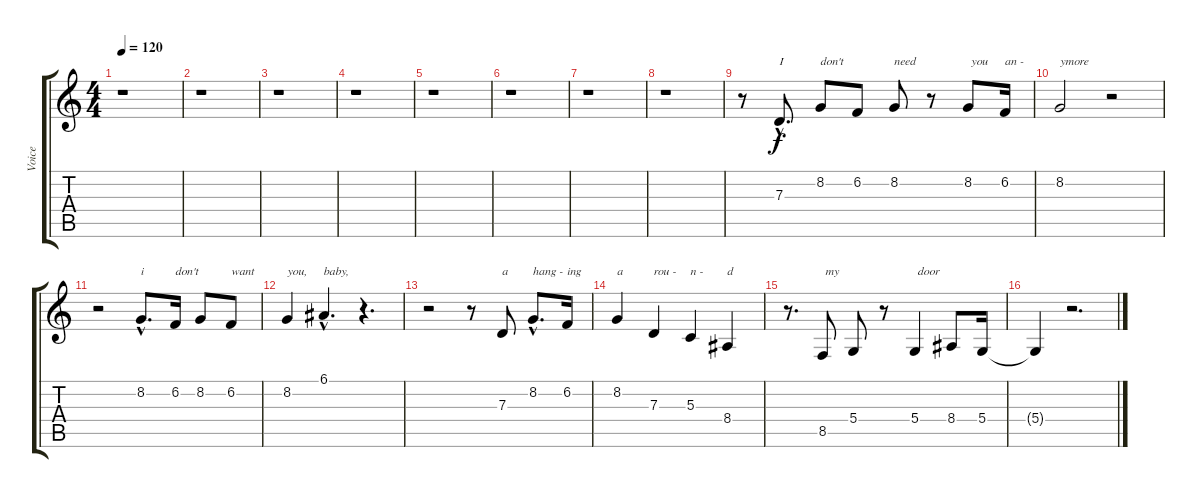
\track ("Voice" "Voice") {instrument lead3calliope}
\staff {score tabs}
\tuning (E4 B3 G3 D3 A2 E2) {hide}
\ts (4 4)
\tempo 120
\clef g2
\ks c
r.1{dy f} |
r.1 |
r.1 |
r.1 |
r.1 |
r.1 |
r.1 |
r.1 |
r.8 7.3{hac}.8{d txt "I "} 8.2.8{txt "don't "} 6.2.8 8.2.8{txt "need"} r.8 8.2.8{txt " you "} 6.2.16{txt "an -"} |
8.2.2{txt "ymore"} r.2 |
r.2 8.2{hac}.8{d txt "i"} 6.2.16{txt "don't "} 8.2.8 6.2.8{txt "want "} |
8.2.4{txt "you, "} 6.1{hac}.4{d txt "baby, "} r.4{d} |
r.2 r.8 7.3.8{txt "a"} 8.2{hac}.8{d txt "hang -"} 6.2.16{txt "ing "} |
8.2.4{txt "a"} 7.3.4{txt "rou -"} 5.3.4{txt "n -"} 8.4.4{txt "d"} |
r.8{d} 8.5.8{txt " my"} 5.4.8 r.8 5.4.4{txt " door"} 8.4.8 5.4.16 |
5.4{t}.4 r.2{d}
